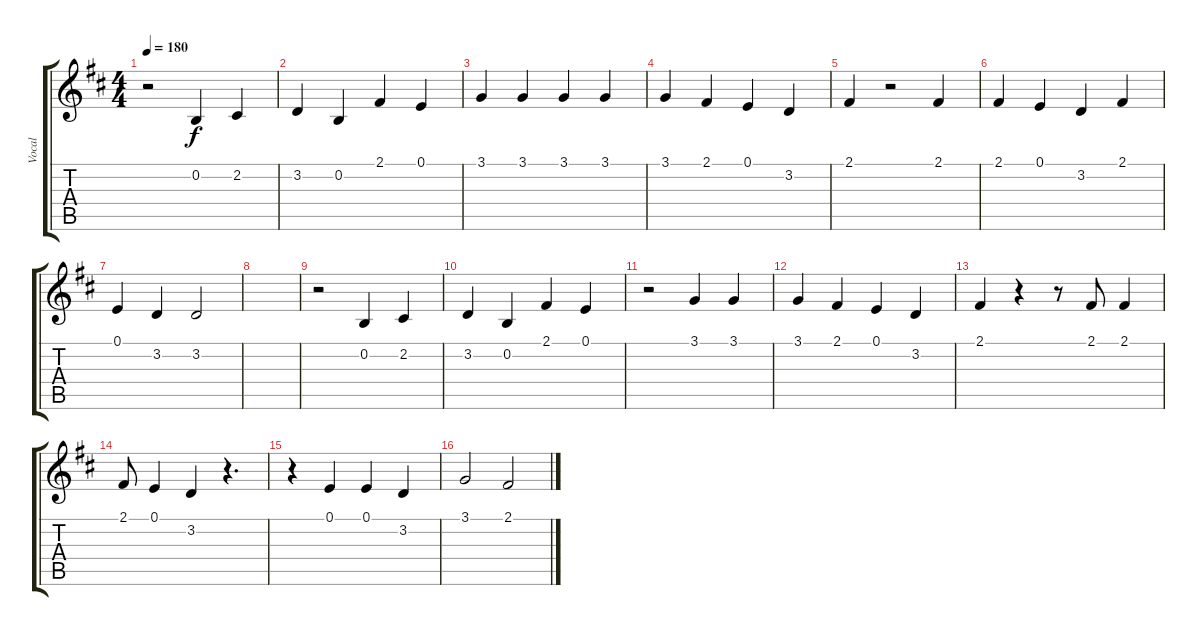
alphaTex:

\track ("Vocal" "Vocal") {instrument oboe}
\staff {score tabs}
\tuning (E4 B3 G3 D3 A2 E2) {hide}
\ts (4 4)
\tempo 180
\clef g2
\ks d
r.2{dy f} 0.2.4 2.2.4 |
3.2.4 0.2.4 2.1.4 0.1.4 |
3.1.4 3.1.4 3.1.4 3.1.4 |
3.1.4 2.1.4 0.1.4 3.2.4 |
2.1.4 r.2 2.1.4 |
2.1.4 0.1.4 3.2.4 2.1.4 |
0.1.4 3.2.4 3.2.2 |
|
r.2 0.2.4 2.2.4 |
3.2.4 0.2.4 2.1.4 0.1.4 |
r.2 3.1.4 3.1.4 |
3.1.4 2.1.4 0.1.4 3.2.4 |
2.1.4 r.4 r.8 2.1.8 2.1.4 |
2.1.8 0.1.4 3.2.4 r.4{d} |
r.4 0.1.4 0.1.4 3.2.4 |
3.1.2 2.1.2
